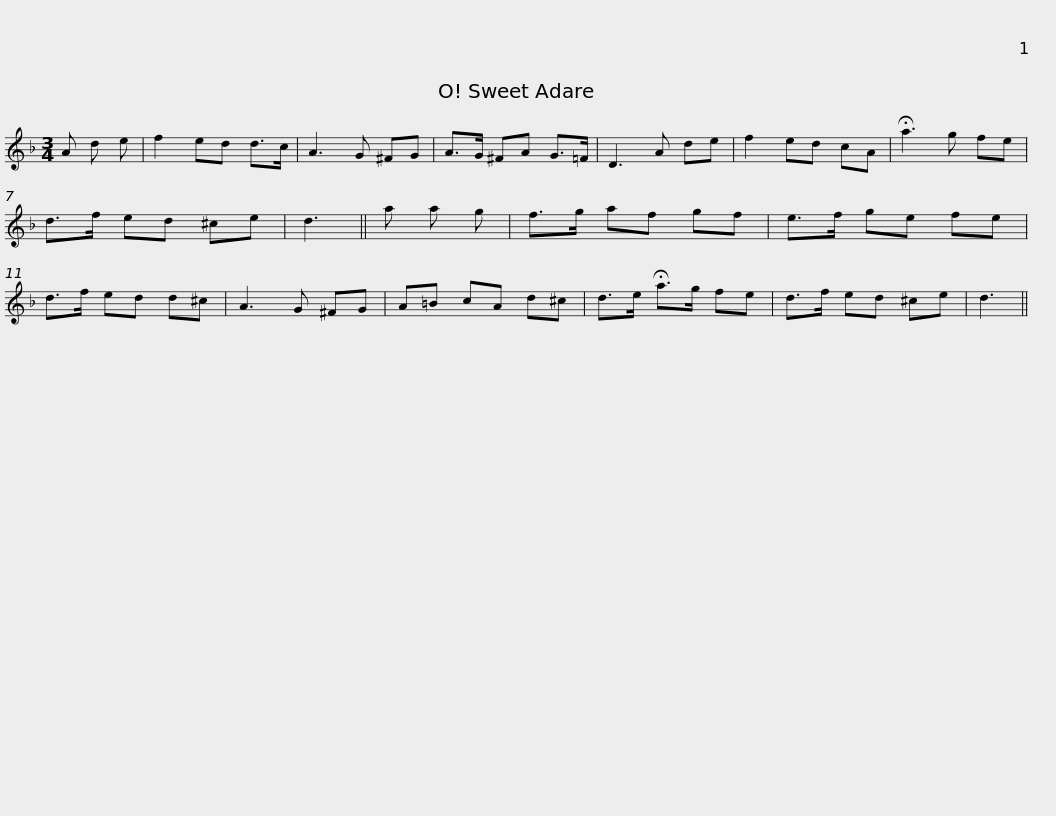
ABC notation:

X:1
L:1/8
M:3/4
I:linebreak $
K:Dmin
V:1 treble
V:1
 A d e | f2 ed d>c | A3 G ^FG | A>G ^FA G>=F | D3 A de | %5
 f2 ed cA | !fermata!a3 g fe | d>f ed ^ce |$ d3 || a a g | %10
 f>g af gf | e>f ge fe | d>f ed d^c | A3 G ^FG | A=B cA d^c | %15
 d>e !fermata!a>g fe |$ d>f ed ^ce | d3 || %18
